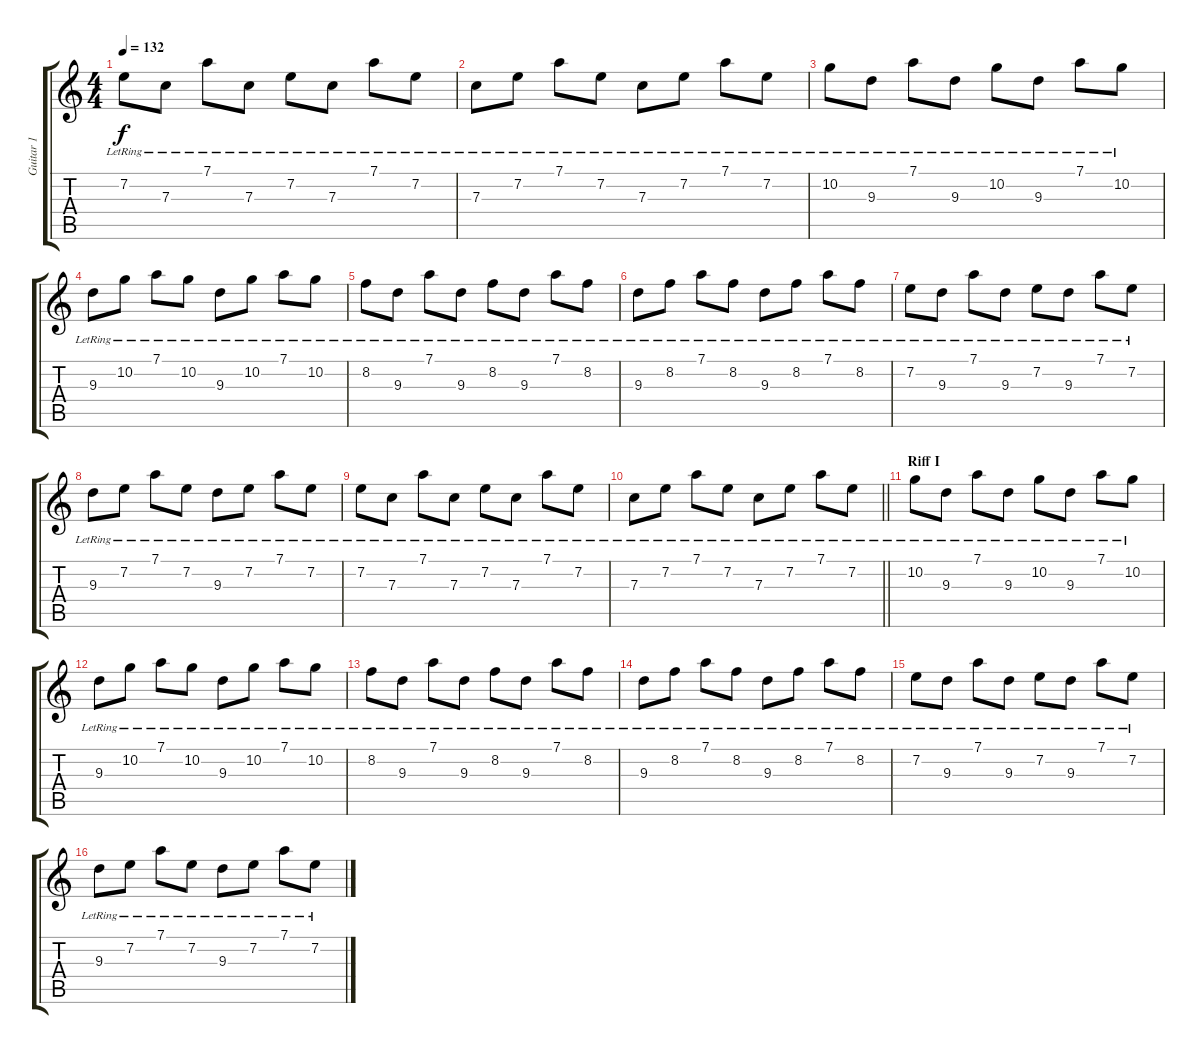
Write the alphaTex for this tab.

\track ("Guitar 1" "Guitar 1") {instrument distortionguitar}
\staff {score tabs}
\tuning (D4 A3 F3 C3 G2 D2) {hide}
\ts (4 4)
\tempo 132
\clef g2
\ks c
7.2{lr}.8{dy f} 7.3{lr}.8 7.1{lr}.8 7.3{lr}.8 7.2{lr}.8 7.3{lr}.8 7.1{lr}.8 7.2{lr}.8 |
7.3{lr}.8 7.2{lr}.8 7.1{lr}.8 7.2{lr}.8 7.3{lr}.8 7.2{lr}.8 7.1{lr}.8 7.2{lr}.8 |
10.2{lr}.8 9.3{lr}.8 7.1{lr}.8 9.3{lr}.8 10.2{lr}.8 9.3{lr}.8 7.1{lr}.8 10.2{lr}.8 |
9.3{lr}.8 10.2{lr}.8 7.1{lr}.8 10.2{lr}.8 9.3{lr}.8 10.2{lr}.8 7.1{lr}.8 10.2{lr}.8 |
8.2{lr}.8 9.3{lr}.8 7.1{lr}.8 9.3{lr}.8 8.2{lr}.8 9.3{lr}.8 7.1{lr}.8 8.2{lr}.8 |
9.3{lr}.8 8.2{lr}.8 7.1{lr}.8 8.2{lr}.8 9.3{lr}.8 8.2{lr}.8 7.1{lr}.8 8.2{lr}.8 |
7.2{lr}.8 9.3{lr}.8 7.1{lr}.8 9.3{lr}.8 7.2{lr}.8 9.3{lr}.8 7.1{lr}.8 7.2{lr}.8 |
9.3{lr}.8 7.2{lr}.8 7.1{lr}.8 7.2{lr}.8 9.3{lr}.8 7.2{lr}.8 7.1{lr}.8 7.2{lr}.8 |
7.2{lr}.8 7.3{lr}.8 7.1{lr}.8 7.3{lr}.8 7.2{lr}.8 7.3{lr}.8 7.1{lr}.8 7.2{lr}.8 |
\barLineRight lightlight
7.3{lr}.8 7.2{lr}.8 7.1{lr}.8 7.2{lr}.8 7.3{lr}.8 7.2{lr}.8 7.1{lr}.8 7.2{lr}.8 |
\section ("" "Riff I")
10.2{lr}.8{volume 14} 9.3{lr}.8 7.1{lr}.8 9.3{lr}.8 10.2{lr}.8 9.3{lr}.8 7.1{lr}.8 10.2{lr}.8 |
9.3{lr}.8 10.2{lr}.8 7.1{lr}.8 10.2{lr}.8 9.3{lr}.8 10.2{lr}.8 7.1{lr}.8 10.2{lr}.8 |
8.2{lr}.8 9.3{lr}.8 7.1{lr}.8 9.3{lr}.8 8.2{lr}.8 9.3{lr}.8 7.1{lr}.8 8.2{lr}.8 |
9.3{lr}.8 8.2{lr}.8 7.1{lr}.8 8.2{lr}.8 9.3{lr}.8 8.2{lr}.8 7.1{lr}.8 8.2{lr}.8 |
7.2{lr}.8 9.3{lr}.8 7.1{lr}.8 9.3{lr}.8 7.2{lr}.8 9.3{lr}.8 7.1{lr}.8 7.2{lr}.8 |
9.3{lr}.8 7.2{lr}.8 7.1{lr}.8 7.2{lr}.8 9.3{lr}.8 7.2{lr}.8 7.1{lr}.8 7.2{lr}.8
